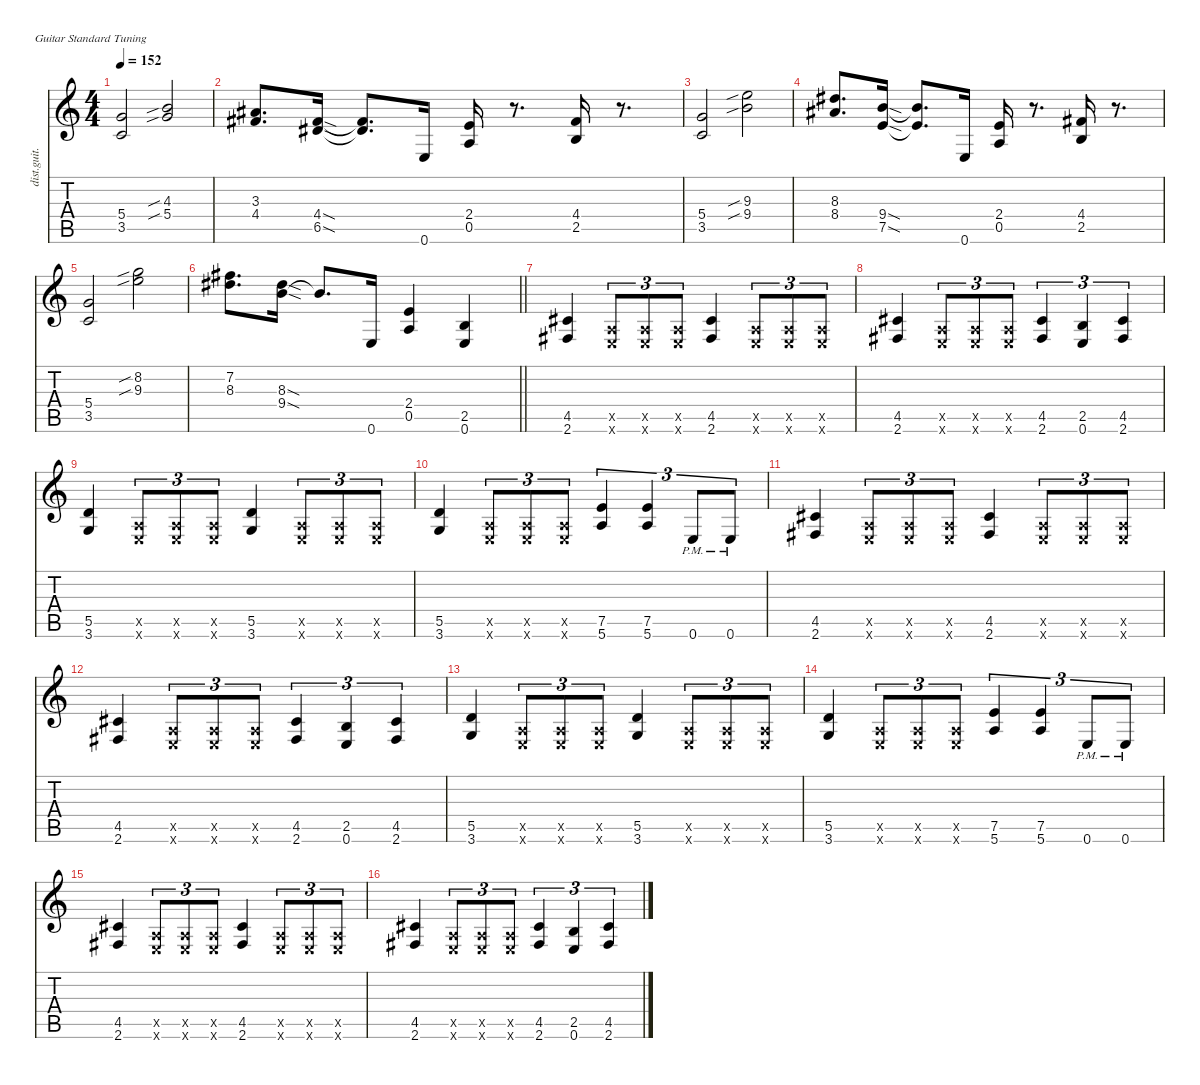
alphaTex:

\defaultSystemsLayout 4
\hideDynamics
\bracketExtendMode nobrackets
\otherSystemsTrackNameOrientation horizontal
\track ("Dave Mustaine" "dist.guit.") {instrument distortionguitar}
\staff {score tabs}
\tuning (E4 B3 G3 D3 A2 E2)
\ts (4 4)
\tempo 152
\clef g2
\ks c
(5.4 3.5).2{dy f beam Up} (4.3{sib} 5.4{sib}).2{beam Up} |
(3.3{acc #} 4.4{acc #}).8{d beam Up} (4.4{sod acc #} 6.5{sod acc #}).16{beam Up} (4.4{t acc #} 6.5{t acc #}).8{d beam Up} 0.6.16{beam Up} (2.4 0.5).16{beam Up} r.8{d beam Up} (4.4{acc #} 2.5).16{beam Up} r.8{d beam Up} |
(5.4 3.5).2{beam Up} (9.3{sib} 9.4{sib}).2{beam Down} |
(8.3{acc #} 8.4{acc #}).8{d beam Up} (9.4{sod} 7.5{sod}).16{beam Up} (9.4{t} 7.5{t}).8{d beam Up} 0.6.16{beam Up} (2.4 0.5).16{beam Up} r.8{d beam Up} (4.4{acc #} 2.5).16{beam Up} r.8{d beam Up} |
(5.4 3.5).2{beam Up} (8.2{sib} 9.3{sib}).2{beam Down} |
\barLineRight lightlight
(7.2{acc #} 8.3{acc #}).8{d beam Down} (8.3{sod acc #} 9.4{sod}).16{beam Down} 9.4{t}.8{d beam Up} 0.6.16{beam Up} (2.4 0.5).4{beam Up} (2.5 0.6).4{beam Up} |
(4.5{acc #} 2.6{acc #}).4{beam Up} (0.5{x} 0.6{x}).8{tu (3 2) dy fff beam Up} (0.5{x} 0.6{x}).8{tu (3 2) beam Up} (0.5{x} 0.6{x}).8{tu (3 2) beam Up} (4.5{acc #} 2.6{acc #}).4{dy f beam Up} (0.5{x} 0.6{x}).8{tu (3 2) dy fff beam Up} (0.5{x} 0.6{x}).8{tu (3 2) beam Up} (0.5{x} 0.6{x}).8{tu (3 2) beam Up} |
(4.5{acc #} 2.6{acc #}).4{dy f beam Up} (0.5{x} 0.6{x}).8{tu (3 2) dy fff beam Up} (0.5{x} 0.6{x}).8{tu (3 2) beam Up} (0.5{x} 0.6{x}).8{tu (3 2) beam Up} (4.5{acc #} 2.6{acc #}).4{tu (3 2) dy f beam Up} (2.5 0.6).4{tu (3 2) beam Up} (4.5{acc #} 2.6{acc #}).4{tu (3 2) beam Up} |
(5.5 3.6).4{beam Up} (0.5{x} 0.6{x}).8{tu (3 2) dy fff beam Up} (0.5{x} 0.6{x}).8{tu (3 2) beam Up} (0.5{x} 0.6{x}).8{tu (3 2) beam Up} (5.5 3.6).4{dy f beam Up} (0.5{x} 0.6{x}).8{tu (3 2) dy fff beam Up} (0.5{x} 0.6{x}).8{tu (3 2) beam Up} (0.5{x} 0.6{x}).8{tu (3 2) beam Up} |
(5.5 3.6).4{dy f beam Up} (0.5{x} 0.6{x}).8{tu (3 2) dy fff beam Up} (0.5{x} 0.6{x}).8{tu (3 2) beam Up} (0.5{x} 0.6{x}).8{tu (3 2) beam Up} (7.5 5.6).4{tu (3 2) dy f beam Up} (7.5 5.6).4{tu (3 2) beam Up} 0.6{pm}.8{tu (3 2) beam Up} 0.6{pm}.8{tu (3 2) beam Up} |
(4.5{acc #} 2.6{acc #}).4{beam Up} (0.5{x} 0.6{x}).8{tu (3 2) dy fff beam Up} (0.5{x} 0.6{x}).8{tu (3 2) beam Up} (0.5{x} 0.6{x}).8{tu (3 2) beam Up} (4.5{acc #} 2.6{acc #}).4{dy f beam Up} (0.5{x} 0.6{x}).8{tu (3 2) dy fff beam Up} (0.5{x} 0.6{x}).8{tu (3 2) beam Up} (0.5{x} 0.6{x}).8{tu (3 2) beam Up} |
(4.5{acc #} 2.6{acc #}).4{dy f beam Up} (0.5{x} 0.6{x}).8{tu (3 2) dy fff beam Up} (0.5{x} 0.6{x}).8{tu (3 2) beam Up} (0.5{x} 0.6{x}).8{tu (3 2) beam Up} (4.5{acc #} 2.6{acc #}).4{tu (3 2) dy f beam Up} (2.5 0.6).4{tu (3 2) beam Up} (4.5{acc #} 2.6{acc #}).4{tu (3 2) beam Up} |
(5.5 3.6).4{beam Up} (0.5{x} 0.6{x}).8{tu (3 2) dy fff beam Up} (0.5{x} 0.6{x}).8{tu (3 2) beam Up} (0.5{x} 0.6{x}).8{tu (3 2) beam Up} (5.5 3.6).4{dy f beam Up} (0.5{x} 0.6{x}).8{tu (3 2) dy fff beam Up} (0.5{x} 0.6{x}).8{tu (3 2) beam Up} (0.5{x} 0.6{x}).8{tu (3 2) beam Up} |
(5.5 3.6).4{dy f beam Up} (0.5{x} 0.6{x}).8{tu (3 2) dy fff beam Up} (0.5{x} 0.6{x}).8{tu (3 2) beam Up} (0.5{x} 0.6{x}).8{tu (3 2) beam Up} (7.5 5.6).4{tu (3 2) dy f beam Up} (7.5 5.6).4{tu (3 2) beam Up} 0.6{pm}.8{tu (3 2) beam Up} 0.6{pm}.8{tu (3 2) beam Up} |
(4.5{acc #} 2.6{acc #}).4{beam Up} (0.5{x} 0.6{x}).8{tu (3 2) dy fff beam Up} (0.5{x} 0.6{x}).8{tu (3 2) beam Up} (0.5{x} 0.6{x}).8{tu (3 2) beam Up} (4.5{acc #} 2.6{acc #}).4{dy f beam Up} (0.5{x} 0.6{x}).8{tu (3 2) dy fff beam Up} (0.5{x} 0.6{x}).8{tu (3 2) beam Up} (0.5{x} 0.6{x}).8{tu (3 2) beam Up} |
(4.5{acc #} 2.6{acc #}).4{dy f beam Up} (0.5{x} 0.6{x}).8{tu (3 2) dy fff beam Up} (0.5{x} 0.6{x}).8{tu (3 2) beam Up} (0.5{x} 0.6{x}).8{tu (3 2) beam Up} (4.5{acc #} 2.6{acc #}).4{tu (3 2) dy f beam Up} (2.5 0.6).4{tu (3 2) beam Up} (4.5{acc #} 2.6{acc #}).4{tu (3 2) beam Up}
